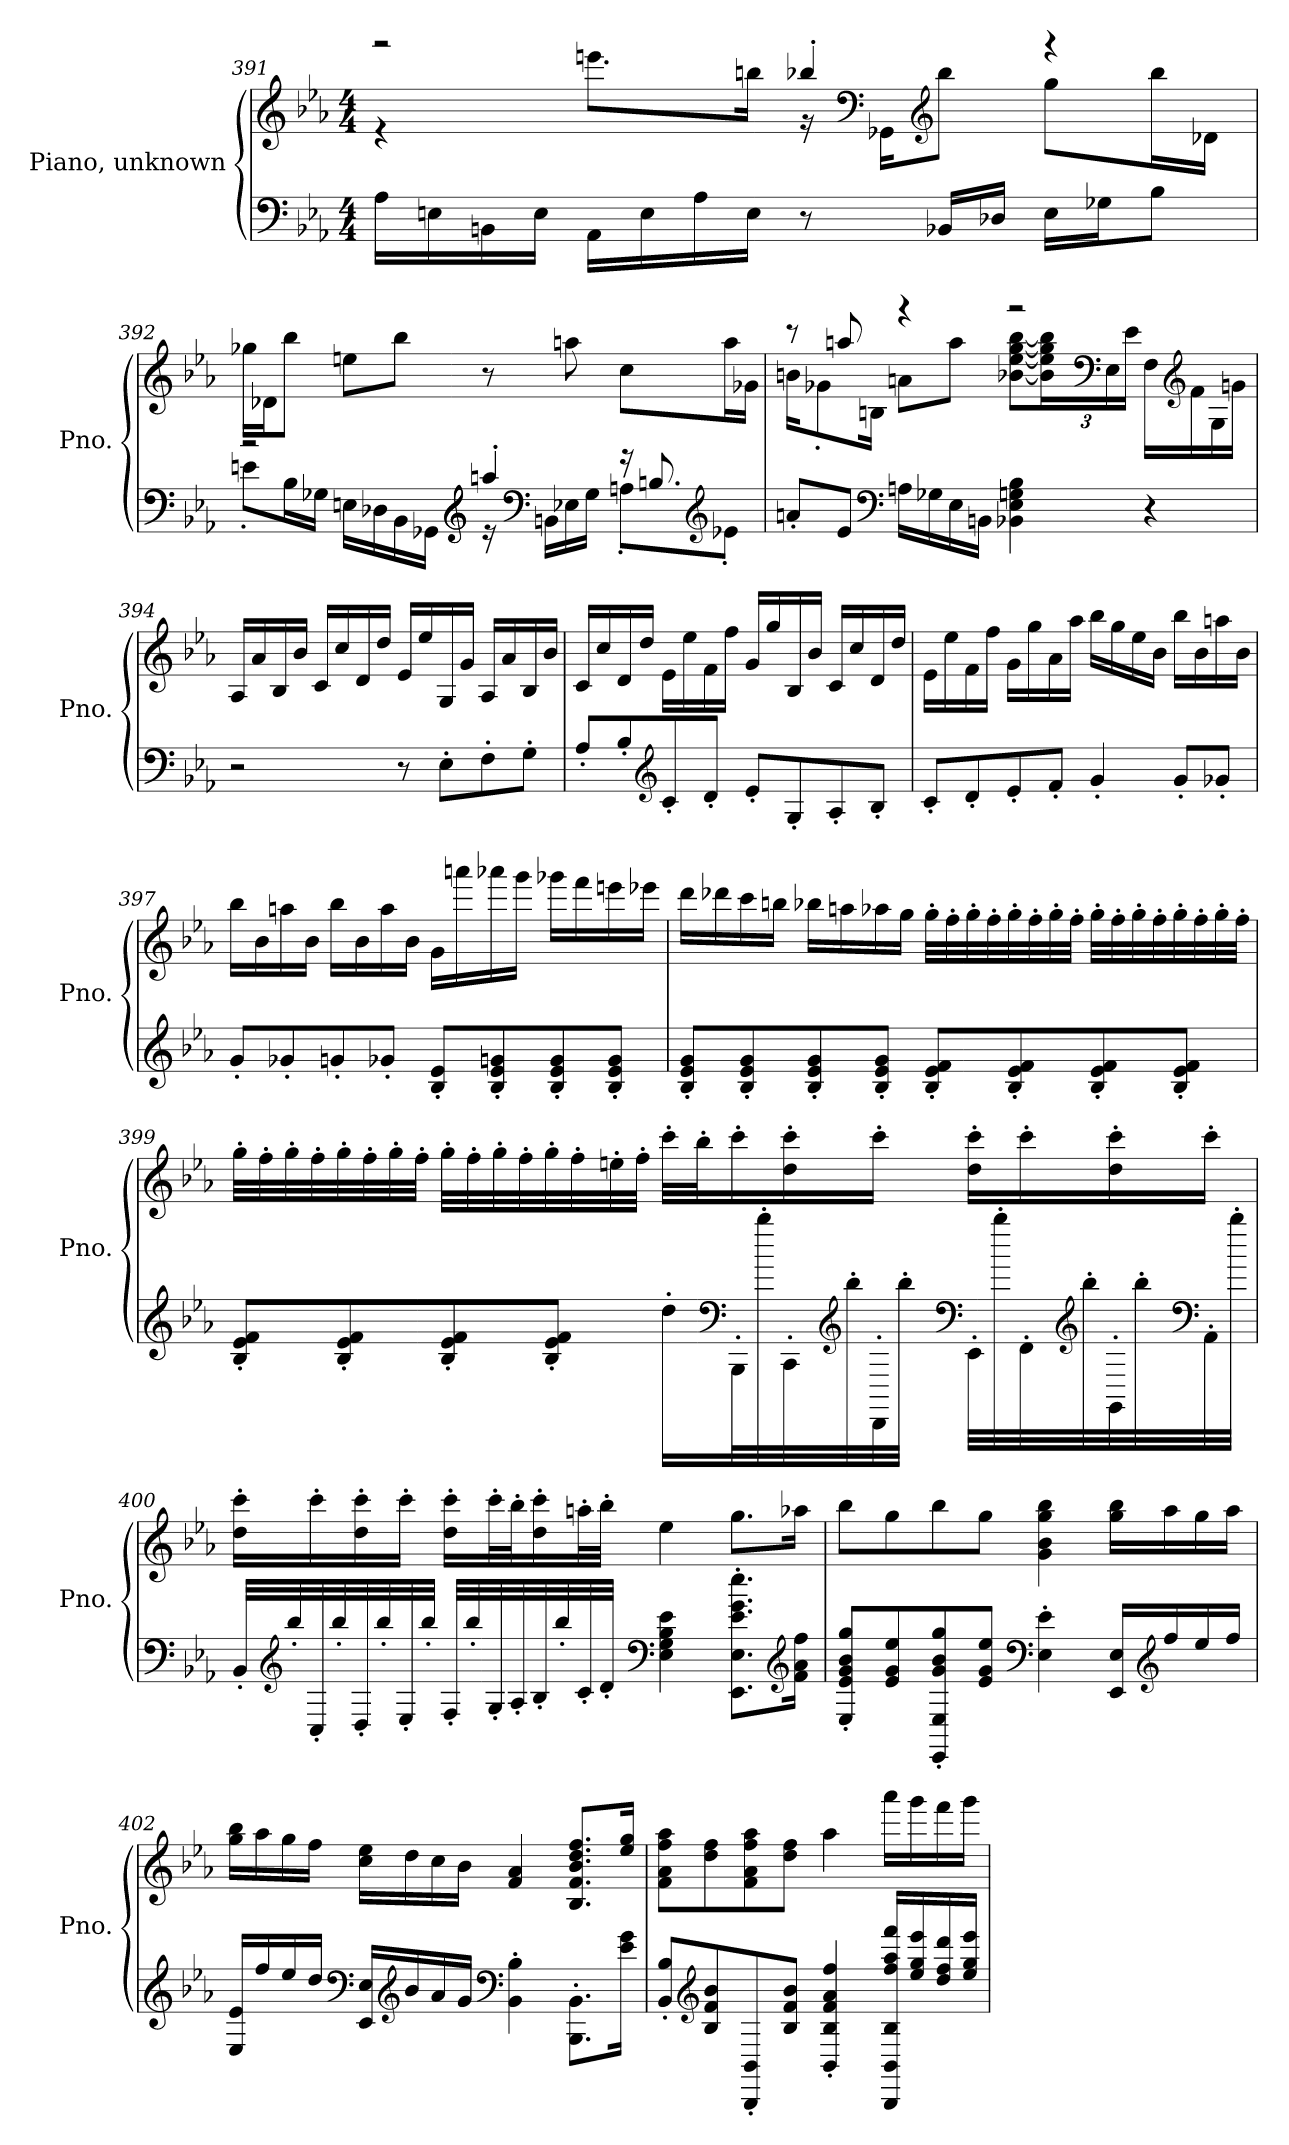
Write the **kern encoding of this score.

**kern	**kern
*part1	*part1
*staff2	*staff1
*I"Piano, unknown	*
*I'Pno.	*
!!LO:LB:g=z
*clefF4	*clefG2
*k[b-e-a-]	*k[b-e-a-]
*M4/4	*M4/4
=391	=391
*	*^
16A-\LL	2r	4r
16En\	.	.
16BBn\	.	.
16E\JJ	.	.
16AA-\LL	.	8.eeen\L
16E\	.	.
16A-\	.	.
16E\JJ	.	16bbn\Jk
8r	4bb-X'/	16r
*	*clefF4	*
.	.	16GG-X\KL
*	*clefG2	*
16BB-X/LL	.	8bb-\J
16D-X/JJ	.	.
16E\LL	4r	8gg\L
16G-X\J	.	.
8B-\J	.	16bb-\L
.	.	16d-X\JJ
*	*v	*v
!!LO:PB:g=z
=392	=392
*^	*
2r	8en'\L	16gg-X\LL
.	.	16d-X\J
.	16B-\L	8bb-\J
.	16G-X\JJ	.
.	16En\LL	8een\L
.	16D-X\	.
.	16BB-\	8bb-\J
.	16GG-X\JJ	.
*clefG2	*	*
4aan'/	16r	8r
*clefF4	*	*
.	16BBn\LL	.
.	16E-X\	8aan\
.	16G-\JJ	.
16r	8An'\L	8cc\L
8.Bn/	.	.
*clefG2	*	*
.	8e-X'\J	16aa\L
.	.	16g-X\JJ
*v	*v	*
!!LO:LB:g=z
=393	=393
*	*^
8an'/L	8r	16bn\KL
.	.	8g-X'\
8e-/J	8aan/	.
.	.	16Bn\Jk
*clefF4	*	*
16An\LL	4r	8an\L
16G-X\	.	.
16E-\	.	8aa\J
16BBn\JJ	.	.
4BB-X\ 4E-\ 4Gn\ 4B-\	2r	[8b-X\ [8ee-\ [8gg\ [8bb-\L
*	*	*Xbrackettup
.	.	24b-\] 24ee-\] 24gg\] 24bb-\]L
*	*clefF4	*
.	.	24E-\
.	.	24e-\JJ
4r	.	16F\LL
*	*clefG2	*
.	.	16f\
.	.	16G\
.	.	16gn\JJ
*	*v	*v
=394	=394
2r	16A-/LL
.	16a-/
.	16B-/
.	16b-/JJ
.	16c/LL
.	16cc/
.	16d/
.	16dd/JJ
8r	16e-/LL
.	16ee-/
8E-'\L	16G/
.	16g/JJ
8F'\	16A-/LL
.	16a-/
8G'\J	16B-/
.	16b-/JJ
!!LO:LB:g=z
=395	=395
8A-'/L	16c/LL
.	16cc/
8B-'/	16d/
.	16dd/JJ
*clefG2	*
8c'/	16e-\LL
.	16ee-\
8d'/J	16f\
.	16ff\JJ
8e-'/L	16g/LL
.	16gg/
8G'/	16B-/
.	16b-/JJ
8A-'/	16c/LL
.	16cc/
8B-'/J	16d/
.	16dd/JJ
=396	=396
8c'/L	16e-\LL
.	16ee-\
8d'/	16f\
.	16ff\JJ
8e-'/	16g\LL
.	16gg\
8f'/J	16a-\
.	16aa-\JJ
4g'/	16bb-\LL
.	16gg\
.	16ee-\
.	16b-\JJ
8g'/L	16bb-\LL
.	16b-\
8g-X'/J	16aan\
.	16b-\JJ
!!LO:LB:g=z
=397	=397
8g'/L	16bb-\LL
.	16b-\
8g-X'/	16aan\
.	16b-\JJ
8gn'/	16bb-\LL
.	16b-\
8g-X'/J	16aa\
.	16b-\JJ
8B-/' 8e-/'L	16g\LL
.	16aaan\
8B-/' 8e-/' 8gn/'	16aaa-X\
.	16ggg\JJ
8B-/' 8e-/' 8g/'	16ggg-X\LL
.	16fff\
8B-/' 8e-/' 8g/'J	16eeen\
.	16eee-X\JJ
!!LO:LB:g=z
=398	=398
8B-/' 8e-/' 8g/'L	16ddd\LL
.	16ddd-X\
8B-/' 8e-/' 8g/'	16ccc\
.	16bbn\JJ
8B-/' 8e-/' 8g/'	16bb-X\LL
.	16aan\
8B-/' 8e-/' 8g/'J	16aa-X\
.	16gg\JJ
8B-/' 8e-/' 8f/'L	32gg'\LLL
.	32ff'\
.	32gg'\
.	32ff'\
8B-/' 8e-/' 8f/'	32gg'\
.	32ff'\
.	32gg'\
.	32ff'\JJJ
8B-/' 8e-/' 8f/'	32gg'\LLL
.	32ff'\
.	32gg'\
.	32ff'\
8B-/' 8e-/' 8f/'J	32gg'\
.	32ff'\
.	32gg'\
.	32ff'\JJJ
!!LO:LB:g=z
=399	=399
8B-/' 8e-/' 8f/'L	32gg'\LLL
.	32ff'\
.	32gg'\
.	32ff'\
8B-/' 8e-/' 8f/'	32gg'\
.	32ff'\
.	32gg'\
.	32ff'\JJJ
8B-/' 8e-/' 8f/'	32gg'\LLL
.	32ff'\
.	32gg'\
.	32ff'\
8B-/' 8e-/' 8f/'J	32gg'\
.	32ff'\
.	32een'\
.	32ff'\JJJ
16dd'\LL	32ccc'\LLL
.	32bb-'\J
*clefF4	*
32BBB-'\L	16ccc'\
32bb-'\	.
32CC'\	16dd\' 16ccc\'
*clefG2	*
32bb-'\	.
32DD'\	16ccc'\JJ
32bb-'\JJJ	.
*clefF4	*
32EE-'\LLL	16dd\' 16ccc\'LL
32bb-'\	.
32FF'\	16ccc'\
*clefG2	*
32bb-'\	.
32GG'\	16dd\' 16ccc\'
32bb-'\	.
*clefF4	*
32AA-'\	16ccc'\JJ
32bb-'\JJJ	.
!!LO:PB:g=z
=400	=400
32BB-'/LLL	16dd\' 16ccc\'LL
*clefG2	*
32bb-'/	.
32C'/	16ccc'\
32bb-'/	.
32D'/	16dd\' 16ccc\'
32bb-'/	.
32E-'/	16ccc'\JJ
32bb-'/JJJ	.
32F'/LLL	16dd\' 16ccc\'LL
32bb-'/	.
32G'/	32ccc'\L
32A-'/	32bb-'\J
32B-'/	16dd\' 16ccc\'
32bb-'/	.
32c'/	32aan'\L
32d'/JJJ	32bb-'\JJJ
*clefF4	*
4E-\ 4G\ 4B-\ 4e-\	4ee-\
8.EE-\' 8.E-\' 8.e-\' 8.g\' 8.ee-\'L	8.gg\L
*clefG2	*
16f\ 16a-\ 16ff\Jk	16aa-X\Jk
=401	=401
8E-/' 8e-/' 8g/' 8b-/' 8gg/'L	8bb-\L
8e-/ 8g/ 8ee-/	8gg\
8EE-/' 8E-/' 8g/' 8b-/' 8gg/'	8bb-\
8e-/ 8g/ 8ee-/J	8gg\J
*clefF4	*
4E-\' 4e-\'	4g\ 4b-\ 4gg\ 4bb-\
16EE-/ 16E-/LL	16gg\ 16bb-\LL
*clefG2	*
16ff/	16aa-\
16ee-/	16gg\
16ff/JJ	16aa-\JJ
!!LO:LB:g=z
=402	=402
16E-/ 16e-/LL	16gg\ 16bb-\LL
16ff/	16aa-\
16ee-/	16gg\
16dd/JJ	16ff\JJ
*clefF4	*
16EE-/ 16E-/LL	16cc\ 16ee-\LL
*clefG2	*
16b-/	16dd\
16a-/	16cc\
16g/JJ	16b-\JJ
*clefF4	*
4BB-\' 4B-\'	4f/ 4a-/
8.BBB-\' 8.BB-\'L	8.B-/ 8.f/ 8.b-/ 8.dd/ 8.ff/L
16e-\ 16g\Jk	16ee-/ 16gg/Jk
=403	=403
8BB-/' 8B-/'L	8f\ 8a-\ 8ff\ 8aa-\L
*clefG2	*
8B-/ 8f/ 8b-/	8dd\ 8ff\
8BBB-/' 8BB-/'	8f\ 8a-\ 8ff\ 8aa-\
8B-/ 8f/ 8b-/J	8dd\ 8ff\J
4BB-/' 4B-/' 4f/' 4a-/' 4ff/'	4aa-\
16BBB-/ 16BB-/ 16B-/ 16ff/ 16aa-/ 16fff/LL	16aaa-\LL
16ee-/ 16gg/ 16eee-/	16ggg\
16dd/ 16ff/ 16ddd/	16fff\
16ee-/ 16gg/ 16eee-/JJ	16ggg\JJ
=	=
*-	*-
